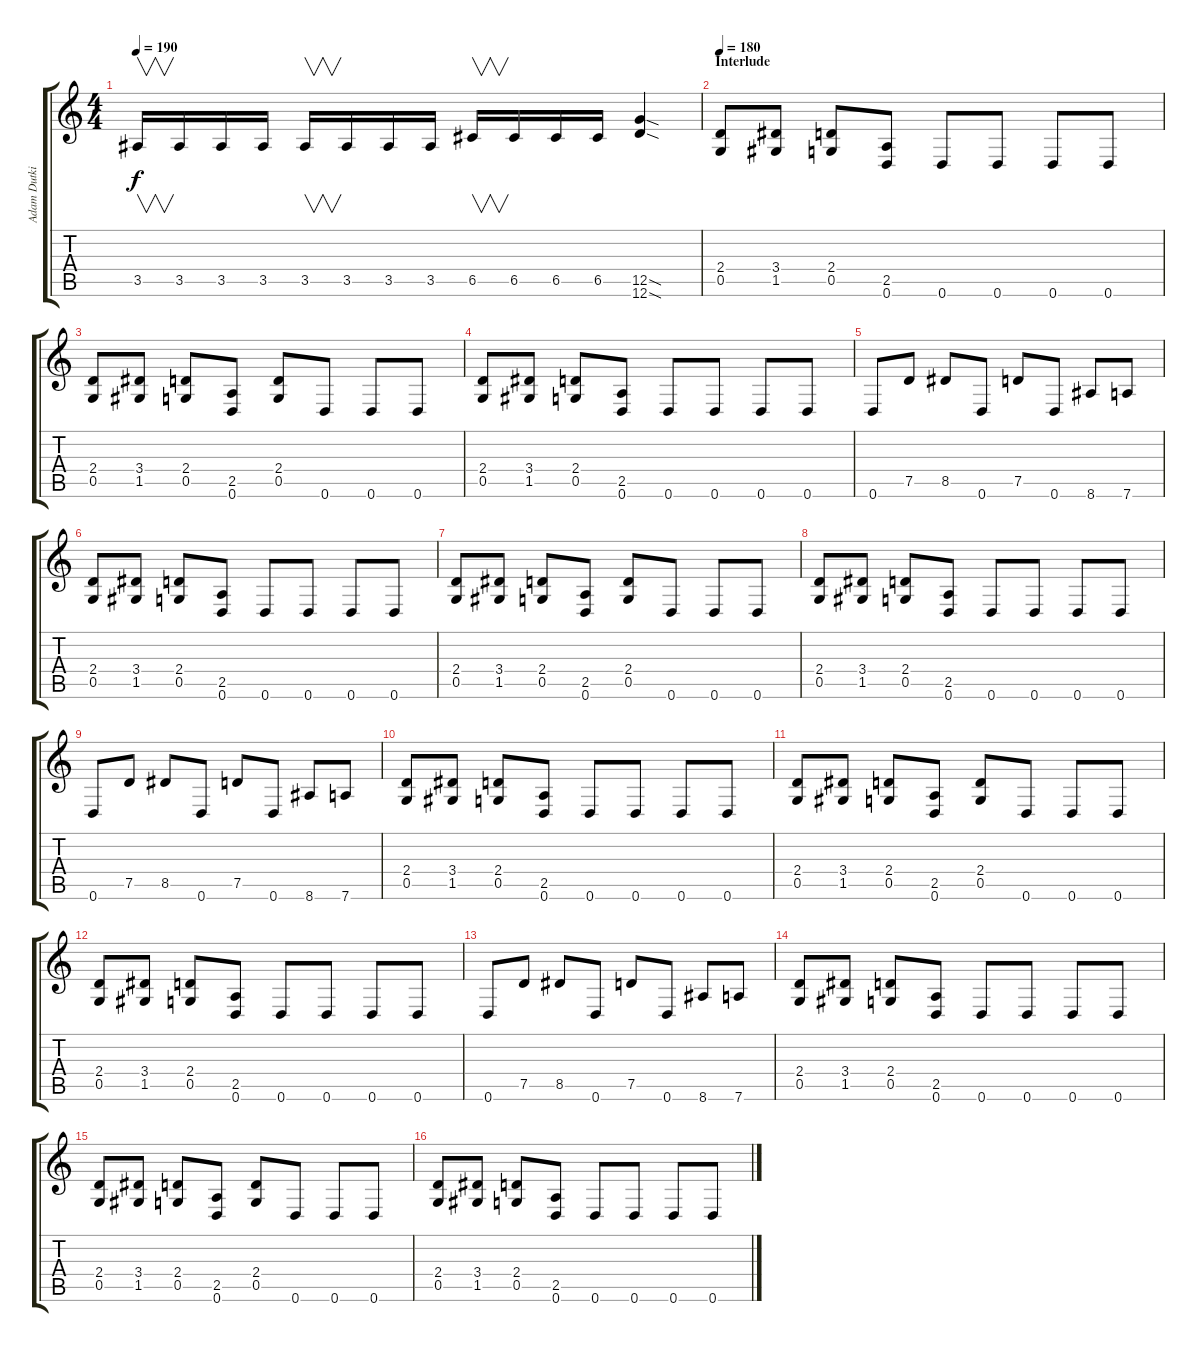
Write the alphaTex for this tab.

\track ("Adam Dutkiewicz" "Adam Dutki") {instrument distortionguitar}
\staff {score tabs}
\tuning (D4 A3 F3 C3 G2 D2) {hide}
\ts (4 4)
\tempo 190
\clef g2
\ks c
3.5.16{v dy f} 3.5.16 3.5.16 3.5.16 3.5.16{v} 3.5.16 3.5.16 3.5.16 6.5.16{v} 6.5.16 6.5.16 6.5.16 (12.5{sod} 12.6{sod}).4 |
\section ("" "Interlude")
\tempo 180
(2.4 0.5).8 (3.4 1.5).8 (2.4 0.5).8 (2.5 0.6).8 0.6.8 0.6.8 0.6.8 0.6.8 |
(2.4 0.5).8 (3.4 1.5).8 (2.4 0.5).8 (2.5 0.6).8 (2.4 0.5).8 0.6.8 0.6.8 0.6.8 |
(2.4 0.5).8 (3.4 1.5).8 (2.4 0.5).8 (2.5 0.6).8 0.6.8 0.6.8 0.6.8 0.6.8 |
0.6.8 7.5.8 8.5.8 0.6.8 7.5.8 0.6.8 8.6.8 7.6.8 |
(2.4 0.5).8 (3.4 1.5).8 (2.4 0.5).8 (2.5 0.6).8 0.6.8 0.6.8 0.6.8 0.6.8 |
(2.4 0.5).8 (3.4 1.5).8 (2.4 0.5).8 (2.5 0.6).8 (2.4 0.5).8 0.6.8 0.6.8 0.6.8 |
(2.4 0.5).8 (3.4 1.5).8 (2.4 0.5).8 (2.5 0.6).8 0.6.8 0.6.8 0.6.8 0.6.8 |
0.6.8 7.5.8 8.5.8 0.6.8 7.5.8 0.6.8 8.6.8 7.6.8 |
(2.4 0.5).8 (3.4 1.5).8 (2.4 0.5).8 (2.5 0.6).8 0.6.8 0.6.8 0.6.8 0.6.8 |
(2.4 0.5).8 (3.4 1.5).8 (2.4 0.5).8 (2.5 0.6).8 (2.4 0.5).8 0.6.8 0.6.8 0.6.8 |
(2.4 0.5).8 (3.4 1.5).8 (2.4 0.5).8 (2.5 0.6).8 0.6.8 0.6.8 0.6.8 0.6.8 |
0.6.8 7.5.8 8.5.8 0.6.8 7.5.8 0.6.8 8.6.8 7.6.8 |
(2.4 0.5).8 (3.4 1.5).8 (2.4 0.5).8 (2.5 0.6).8 0.6.8 0.6.8 0.6.8 0.6.8 |
(2.4 0.5).8 (3.4 1.5).8 (2.4 0.5).8 (2.5 0.6).8 (2.4 0.5).8 0.6.8 0.6.8 0.6.8 |
(2.4 0.5).8 (3.4 1.5).8 (2.4 0.5).8 (2.5 0.6).8 0.6.8 0.6.8 0.6.8 0.6.8
